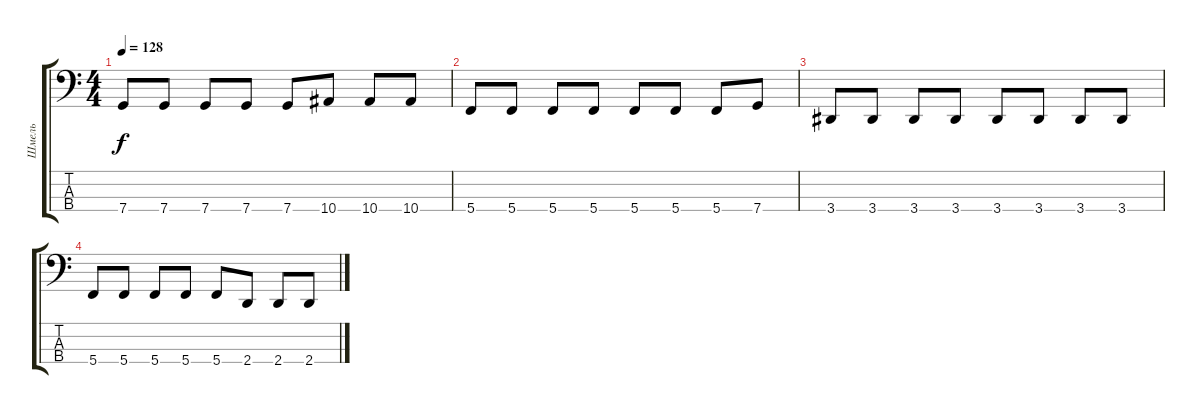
\track ("Шмель" "Шмель") {instrument electricbassfinger}
\staff {score tabs}
\tuning (F2 C2 G1 C1) {hide}
\ts (4 4)
\tempo 128
\clef f4
\ks c
7.4.8{dy f} 7.4.8 7.4.8 7.4.8 7.4.8 10.4.8 10.4.8 10.4.8 |
5.4.8 5.4.8 5.4.8 5.4.8 5.4.8 5.4.8 5.4.8 7.4.8 |
3.4.8 3.4.8 3.4.8 3.4.8 3.4.8 3.4.8 3.4.8 3.4.8 |
5.4.8 5.4.8 5.4.8 5.4.8 5.4.8 2.4.8 2.4.8 2.4.8
